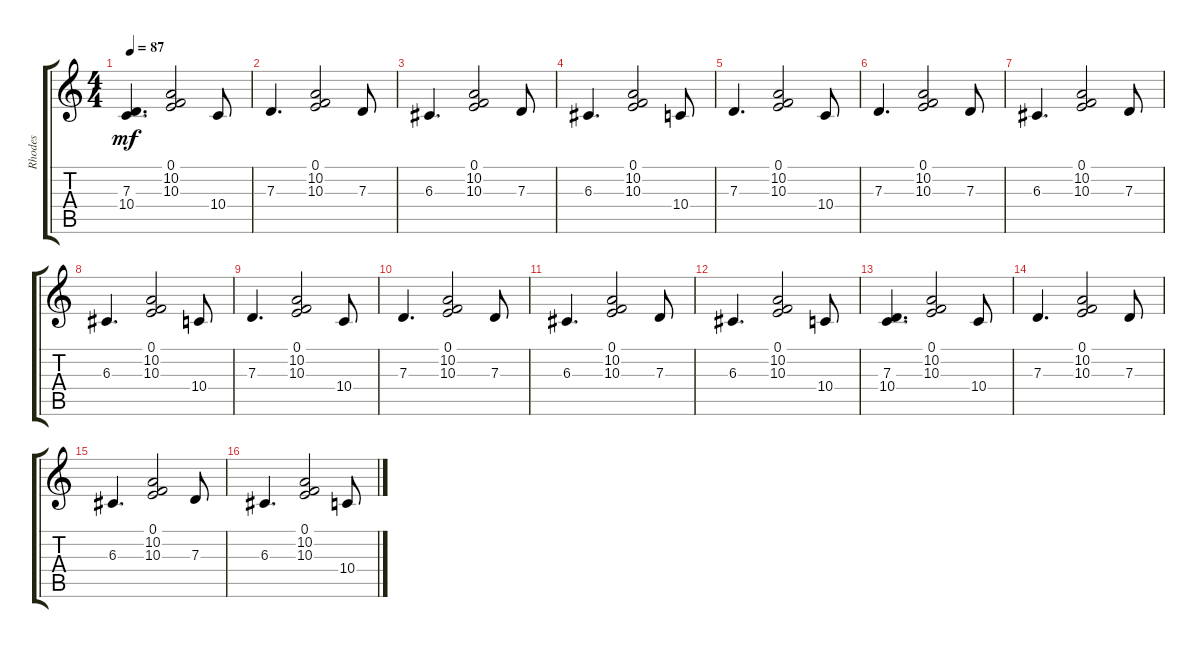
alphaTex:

\track ("Rhodes" "Rhodes") {instrument electricpiano1}
\staff {score tabs}
\tuning (E4 B3 G3 D3 A2 E2) {hide}
\ts (4 4)
\tempo 87
\clef g2
\ks c
(7.3 10.4).4{d dy mf} (0.1 10.2 10.3).2 10.4.8 |
7.3.4{d} (0.1 10.2 10.3).2 7.3.8 |
6.3.4{d} (0.1 10.2 10.3).2 7.3.8 |
6.3.4{d} (0.1 10.2 10.3).2 10.4.8 |
7.3.4{d} (0.1 10.2 10.3).2 10.4.8 |
7.3.4{d} (0.1 10.2 10.3).2 7.3.8 |
6.3.4{d} (0.1 10.2 10.3).2 7.3.8 |
6.3.4{d} (0.1 10.2 10.3).2 10.4.8 |
7.3.4{d} (0.1 10.2 10.3).2 10.4.8 |
7.3.4{d} (0.1 10.2 10.3).2 7.3.8 |
6.3.4{d} (0.1 10.2 10.3).2 7.3.8 |
6.3.4{d} (0.1 10.2 10.3).2 10.4.8 |
(7.3 10.4).4{d} (0.1 10.2 10.3).2 10.4.8 |
7.3.4{d} (0.1 10.2 10.3).2 7.3.8 |
6.3.4{d} (0.1 10.2 10.3).2 7.3.8 |
6.3.4{d} (0.1 10.2 10.3).2 10.4.8
